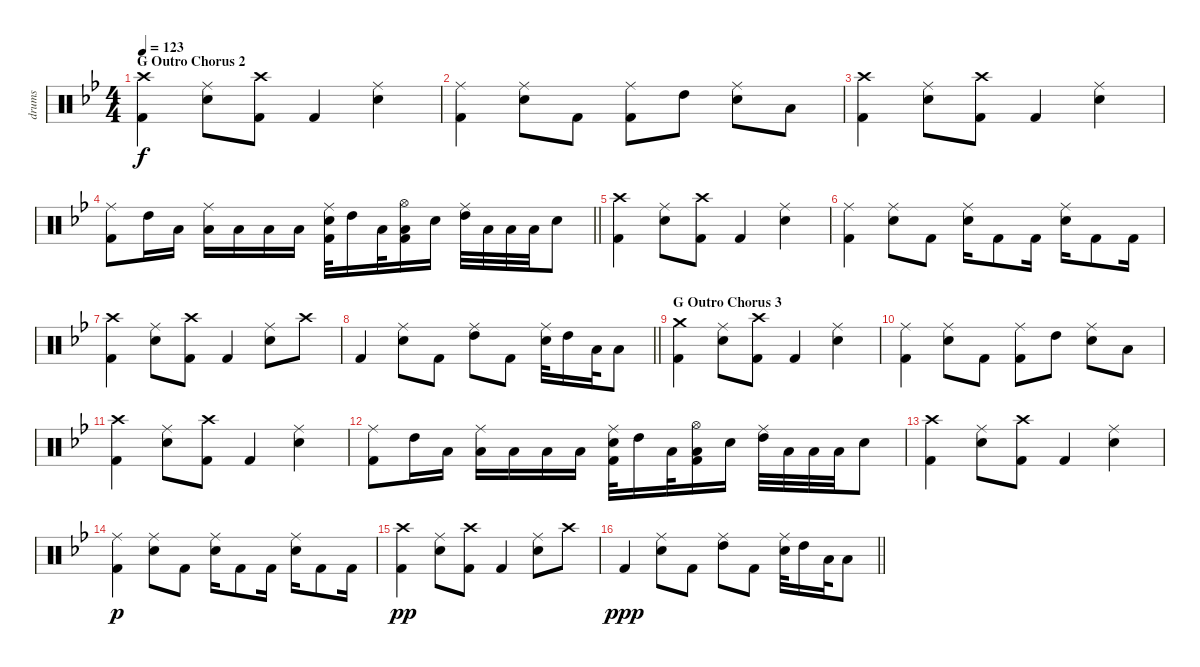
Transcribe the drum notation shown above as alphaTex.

\track ("drums" "drums") {instrument percussion}
\staff {score}
\articulation defaults
\ts (4 4)
\section ("" "G Outro Chorus 2")
\tempo 123
\clef neutral
\ks bb
("Crash high (hit)" "Kick (hit) 2").4{dy f} ("Ride (middle)" "Snare (hit) 2").8 ("Crash high (hit)" "Kick (hit) 2").8 "Kick (hit) 2".4 ("Ride (middle)" "Snare (hit) 2").4 |
("Ride (middle)" "Kick (hit) 2").4 ("Ride (middle)" "Snare (hit) 2").8 "Kick (hit) 2".8 ("Ride (middle)" "Kick (hit) 2").8 "High Tom (hit)".8 ("Ride (middle)" "Snare (hit) 2").8 "Low Tom (hit)".8 |
("Crash high (hit)" "Kick (hit) 2").4 ("Ride (middle)" "Snare (hit) 2").8 ("Crash high (hit)" "Kick (hit) 2").8 "Kick (hit) 2".4 ("Ride (middle)" "Snare (hit) 2").4 |
\barLineRight lightlight
("Ride (middle)" "Kick (hit) 2").8 "High Tom (hit)".16 "Low Tom (hit)".16 ("Ride (middle)" "Low Tom (hit)").16 "Low Floor Tom (hit)".16 "Low Floor Tom (hit)".16 "Low Floor Tom (hit)".16 ("Ride (middle)" "Snare (hit) 2" "Kick (hit) 2").32 "High Tom (hit)".16 "Low Tom (hit)".32 ("Low Floor Tom (hit)" "Hi-Hat (open)" "Kick (hit) 2").16 "Snare (hit) 2".16 ("Ride (middle)" "High Tom (hit)").32 "Low Tom (hit)".32 "Low Tom (hit)".32 "Low Floor Tom (hit)".32 "Snare (hit) 2".8 |
("Crash high (hit)" "Kick (hit) 2").4 ("Ride (middle)" "Snare (hit) 2").8 ("Crash high (hit)" "Kick (hit) 2").8 "Kick (hit) 2".4 ("Ride (middle)" "Snare (hit) 2").4 |
("Ride (middle)" "Kick (hit) 2").4 ("Ride (middle)" "Snare (hit) 2").8 "Kick (hit) 2".8 ("Ride (middle)" "Snare (hit) 2").16 "Kick (hit) 2".8 "Kick (hit) 2".16 ("Ride (middle)" "Snare (hit) 2").16 "Kick (hit) 2".8 "Kick (hit) 2".16 |
("Crash high (hit)" "Kick (hit) 2").4 ("Ride (middle)" "Snare (hit) 2").8 ("Crash high (hit)" "Kick (hit) 2").8 "Kick (hit) 2".4 ("Ride (middle)" "Snare (hit) 2").8 "Crash high (hit)".8 |
\barLineRight lightlight "Kick (hit) 2".4
("Ride (middle)" "Snare (hit) 2").8 "Kick (hit) 2".8 ("Ride (middle)" "High Tom (hit)").8 "Kick (hit) 2".8 ("Ride (middle)" "Snare (hit) 2").32 "High Tom (hit)".16 "Low Tom (hit)".32 "Low Floor Tom (hit)".8 |
\section ("" "G Outro Chorus 3")
("Crash medium (hit)" "Kick (hit) 2").4 ("Ride (middle)" "Snare (hit) 2").8 ("Crash high (hit)" "Kick (hit) 2").8 "Kick (hit) 2".4 ("Ride (middle)" "Snare (hit) 2").4 |
("Ride (middle)" "Kick (hit) 2").4 ("Ride (middle)" "Snare (hit) 2").8 "Kick (hit) 2".8 ("Ride (middle)" "Kick (hit) 2").8 "High Tom (hit)".8 ("Ride (middle)" "Snare (hit) 2").8 "Low Tom (hit)".8 |
("Crash high (hit)" "Kick (hit) 2").4 ("Ride (middle)" "Snare (hit) 2").8 ("Crash high (hit)" "Kick (hit) 2").8 "Kick (hit) 2".4 ("Ride (middle)" "Snare (hit) 2").4 |
("Ride (middle)" "Kick (hit) 2").8 "High Tom (hit)".16 "Low Tom (hit)".16 ("Ride (middle)" "Low Tom (hit)").16 "Low Floor Tom (hit)".16 "Low Floor Tom (hit)".16 "Low Floor Tom (hit)".16 ("Ride (middle)" "Snare (hit) 2" "Kick (hit) 2").32 "High Tom (hit)".16 "Low Tom (hit)".32 ("Low Floor Tom (hit)" "Hi-Hat (open)" "Kick (hit) 2").16 "Snare (hit) 2".16 ("Ride (middle)" "High Tom (hit)").32 "Low Tom (hit)".32 "Low Tom (hit)".32 "Low Floor Tom (hit)".32 "Snare (hit) 2".8 |
("Crash high (hit)" "Kick (hit) 2").4 ("Ride (middle)" "Snare (hit) 2").8 ("Crash high (hit)" "Kick (hit) 2").8 "Kick (hit) 2".4 ("Ride (middle)" "Snare (hit) 2").4 |
("Ride (middle)" "Kick (hit) 2").4{dy p} ("Ride (middle)" "Snare (hit) 2").8 "Kick (hit) 2".8 ("Ride (middle)" "Snare (hit) 2").16 "Kick (hit) 2".8 "Kick (hit) 2".16 ("Ride (middle)" "Snare (hit) 2").16 "Kick (hit) 2".8 "Kick (hit) 2".16 |
("Crash high (hit)" "Kick (hit) 2").4{dy pp} ("Ride (middle)" "Snare (hit) 2").8 ("Crash high (hit)" "Kick (hit) 2").8 "Kick (hit) 2".4 ("Ride (middle)" "Snare (hit) 2").8 "Crash high (hit)".8 |
\barLineRight lightlight "Kick (hit) 2".4{dy ppp}
("Ride (middle)" "Snare (hit) 2").8 "Kick (hit) 2".8 ("Ride (middle)" "High Tom (hit)").8 "Kick (hit) 2".8 ("Ride (middle)" "Snare (hit) 2").32 "High Tom (hit)".16 "Low Tom (hit)".32 "Low Floor Tom (hit)".8
